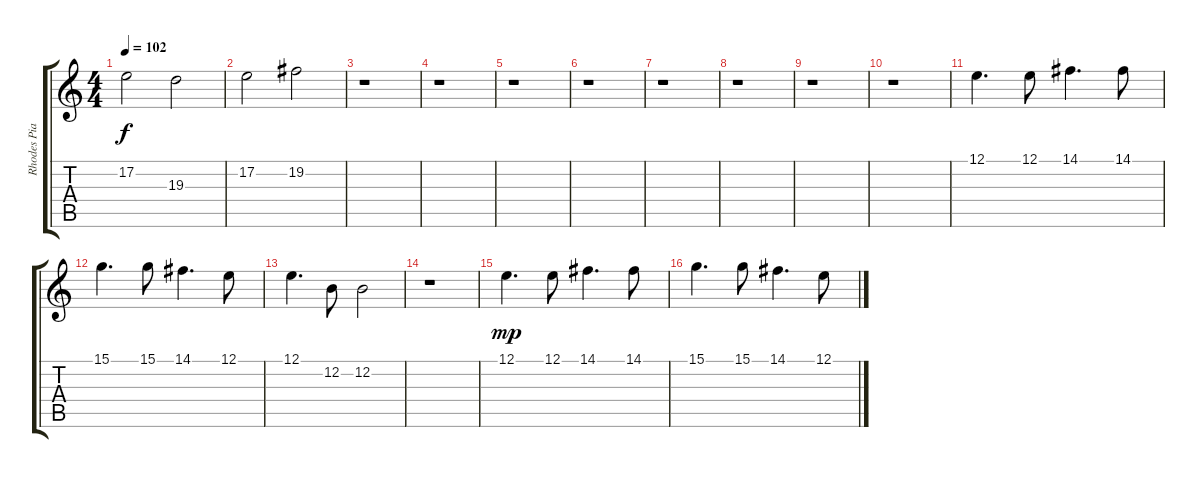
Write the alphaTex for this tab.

\track ("Rhodes Piano" "Rhodes Pia") {instrument electricpiano1}
\staff {score tabs}
\tuning (E4 B3 G3 D3 A2 E2) {hide}
\ts (4 4)
\tempo 102
\clef g2
\ks c
17.2.2{dy f} 19.3.2 |
17.2.2 19.2.2 |
r.1 |
r.1 |
r.1 |
r.1 |
r.1 |
r.1 |
r.1 |
r.1 |
12.1.4{d instrument electricpiano1} 12.1.8 14.1.4{d} 14.1.8 |
15.1.4{d} 15.1.8 14.1.4{d} 12.1.8 |
12.1.4{d} 12.2.8 12.2.2 |
r.1 |
12.1.4{d dy mp} 12.1.8 14.1.4{d} 14.1.8 |
15.1.4{d} 15.1.8 14.1.4{d} 12.1.8
